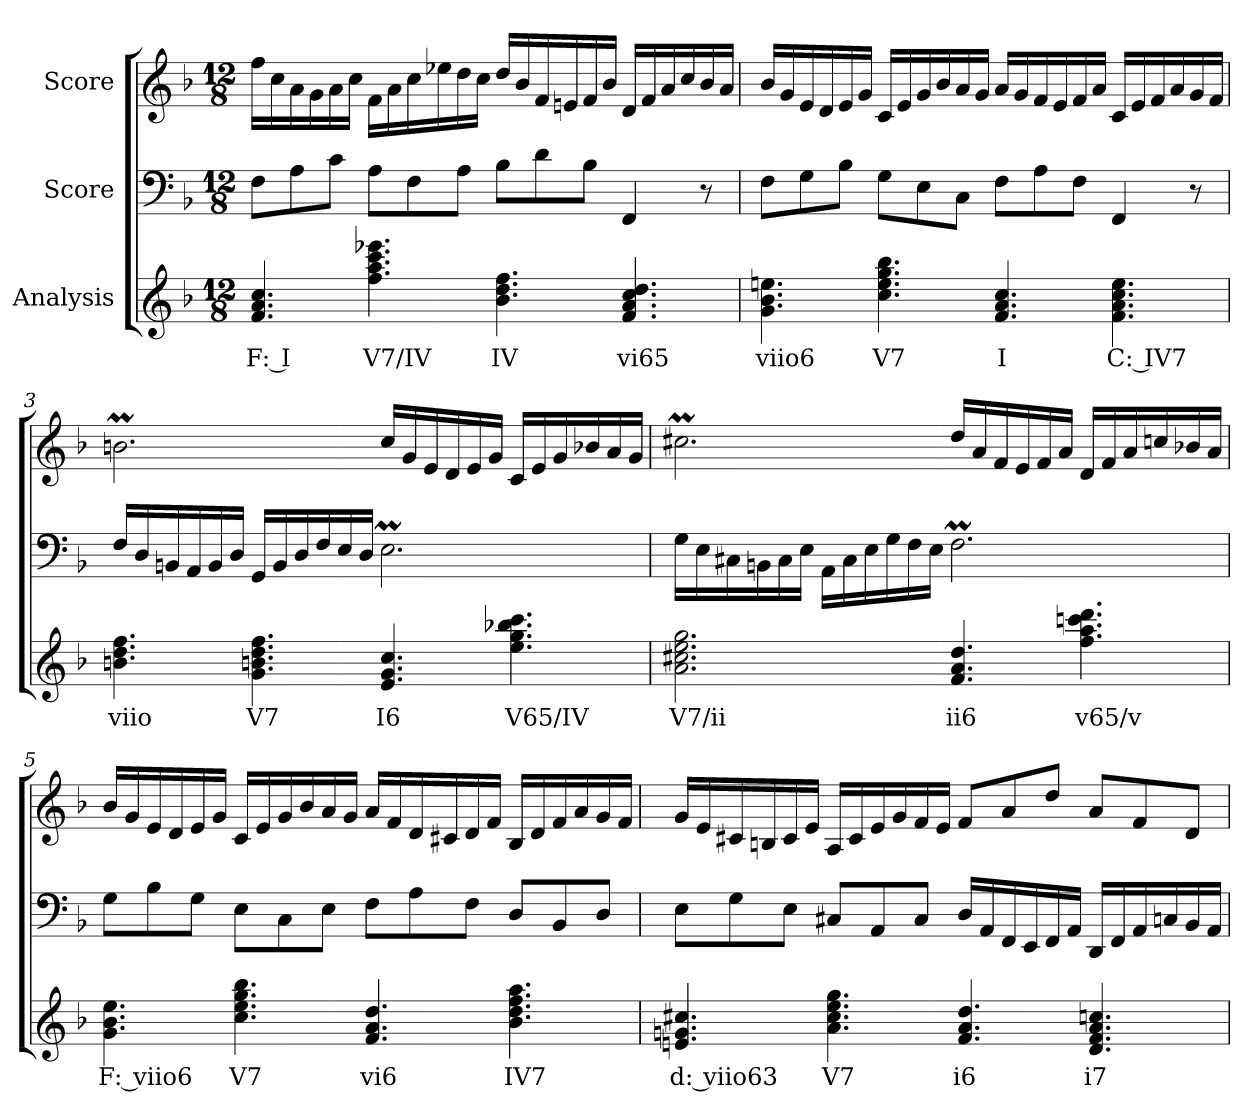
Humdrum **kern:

**kern	**text	**kern	**kern
*part3	*part3	*part2	*part1
*staff3	*staff3	*staff2	*staff1
*I"Analysis	*	*I"Score	*I"Score
*	*	*clefF4	*clefG2
*k[b-]	*	*k[b-]	*k[b-]
*M12/8	*	*M12/8	*M12/8
=1	=1	=1	=1
4.f 4.a 4.cc	F: I	8F\L	16ff\LL
.	.	.	16cc\
.	.	8A\	16a\
.	.	.	16g\
.	.	8c\J	16a\
.	.	.	16cc\JJ
4.ff 4.aa 4.ccc 4.eee-X	V7/IV	8A\L	16f\LL
.	.	.	16a\
.	.	8F\	16cc\
.	.	.	16ee-X\
.	.	8A\J	16dd\
.	.	.	16cc\JJ
4.b- 4.dd 4.ff	IV	8B-\L	16dd/LL
.	.	.	16b-/
.	.	8d\	16f/
.	.	.	16en/
.	.	8B-\J	16f/
.	.	.	16b-/JJ
4.f 4.a 4.cc 4.dd	vi65	4FF/	16d/LL
.	.	.	16f/
.	.	.	16a/
.	.	.	16cc/
.	.	8r	16b-/
.	.	.	16a/JJ
=2	=2	=2	=2
4.g 4.b- 4.een	viio6	8F\L	16b-/LL
.	.	.	16g/
.	.	8G\	16e/
.	.	.	16d/
.	.	8B-\J	16e/
.	.	.	16g/JJ
4.cc 4.ee 4.gg 4.bb-	V7	8G\L	16c/LL
.	.	.	16e/
.	.	8E\	16g/
.	.	.	16b-/
.	.	8C\J	16a/
.	.	.	16g/JJ
4.f 4.a 4.cc	I	8F\L	16a/LL
.	.	.	16g/
.	.	8A\	16f/
.	.	.	16e/
.	.	8F\J	16f/
.	.	.	16a/JJ
4.f 4.a 4.cc 4.ee	C: IV7	4FF/	16c/LL
.	.	.	16e/
.	.	.	16f/
.	.	.	16a/
.	.	8r	16g/
.	.	.	16f/JJ
!!LO:LB:g=z
=3	=3	=3	=3
4.bn 4.dd 4.ff	viio	16F/LL	2.bnm\
.	.	16D/	.
.	.	16BBn/	.
.	.	16AA/	.
.	.	16BB/	.
.	.	16D/JJ	.
4.g 4.bn 4.dd 4.ff	V7	16GG/LL	.
.	.	16BB/	.
.	.	16D/	.
.	.	16F/	.
.	.	16E/	.
.	.	16D/JJ	.
4.e 4.g 4.cc	I6	2.Em\	16cc/LL
.	.	.	16g/
.	.	.	16e/
.	.	.	16d/
.	.	.	16e/
.	.	.	16g/JJ
4.ee 4.gg 4.bb-X 4.ccc	V65/IV	.	16c/LL
.	.	.	16e/
.	.	.	16g/
.	.	.	16b-X/
.	.	.	16a/
.	.	.	16g/JJ
=4	=4	=4	=4
2.a 2.cc#X 2.ee 2.gg	V7/ii	16G\LL	2.cc#Xm\
.	.	16E\	.
.	.	16C#X\	.
.	.	16BBn\	.
.	.	16C#\	.
.	.	16E\JJ	.
.	.	16AA\LL	.
.	.	16C#\	.
.	.	16E\	.
.	.	16G\	.
.	.	16F\	.
.	.	16E\JJ	.
4.f 4.a 4.dd	ii6	2.FM\	16dd/LL
.	.	.	16a/
.	.	.	16f/
.	.	.	16e/
.	.	.	16f/
.	.	.	16a/JJ
4.ff 4.aa 4.cccn 4.ddd	v65/v	.	16d/LL
.	.	.	16f/
.	.	.	16a/
.	.	.	16ccn/
.	.	.	16b-X/
.	.	.	16a/JJ
!!LO:LB:g=z
=5	=5	=5	=5
4.g 4.b- 4.ee	F: viio6	8G\L	16b-/LL
.	.	.	16g/
.	.	8B-\	16e/
.	.	.	16d/
.	.	8G\J	16e/
.	.	.	16g/JJ
4.cc 4.ee 4.gg 4.bb-	V7	8E\L	16c/LL
.	.	.	16e/
.	.	8C\	16g/
.	.	.	16b-/
.	.	8E\J	16a/
.	.	.	16g/JJ
4.f 4.a 4.dd	vi6	8F\L	16a/LL
.	.	.	16f/
.	.	8A\	16d/
.	.	.	16c#X/
.	.	8F\J	16d/
.	.	.	16f/JJ
4.b- 4.dd 4.ff 4.aa	IV7	8D/L	16B-/LL
.	.	.	16d/
.	.	8BB-/	16f/
.	.	.	16a/
.	.	8D/J	16g/
.	.	.	16f/JJ
=6	=6	=6	=6
4.en 4.gn 4.cc#X	d: viio63	8E\L	16g/LL
.	.	.	16e/
.	.	8G\	16c#X/
.	.	.	16Bn/
.	.	8E\J	16c#/
.	.	.	16e/JJ
4.a 4.cc# 4.ee 4.gg	V7	8C#X/L	16A/LL
.	.	.	16c#/
.	.	8AA/	16e/
.	.	.	16g/
.	.	8C#/J	16f/
.	.	.	16e/JJ
4.f 4.a 4.dd	i6	16D/LL	8f/L
.	.	16AA/	.
.	.	16FF/	8a/
.	.	16EE/	.
.	.	16FF/	8dd/J
.	.	16AA/JJ	.
4.d 4.f 4.a 4.ccn	i7	16DD/LL	8a/L
.	.	16FF/	.
.	.	16AA/	8f/
.	.	16Cn/	.
.	.	16BB-/	8d/J
.	.	16AA/JJ	.
=	=	=	=
*-	*-	*-	*-
